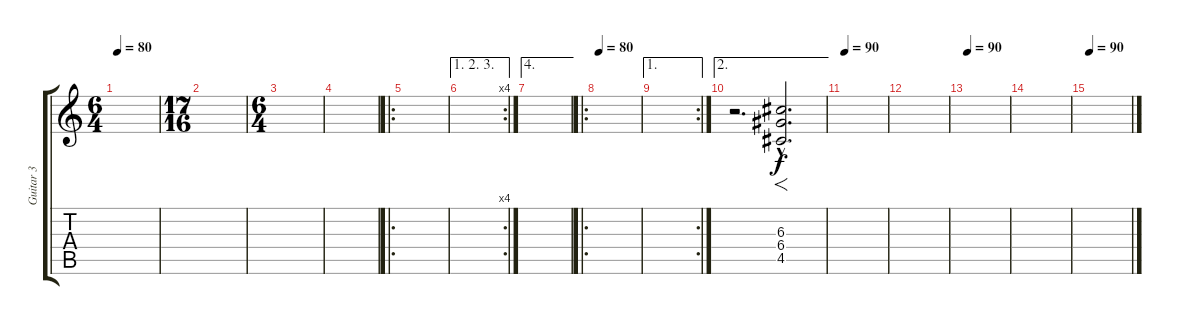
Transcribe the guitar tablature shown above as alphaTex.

\track ("Guitar 3" "Guitar 3") {instrument acousticguitarsteel}
\staff {score tabs}
\tuning (E4 B3 G3 D3 A2 E2) {hide}
\ts (6 4)
\tempo 80
\clef g2
\ks c
|
\ts (17 16)
|
\ts (6 4)
|
|
\ro
|
\ae (1 2 3)
\rc 4
|
\ae 4
|
\ro
\tempo 80
|
\ae 1
\rc 2
|
\ae 2
r.2{d instrument distortionguitar} (6.3{hac} 6.4{hac} 4.5{hac}).2{f d} |
\tempo 90
|
|
\tempo 90
|
|
\tempo 90
